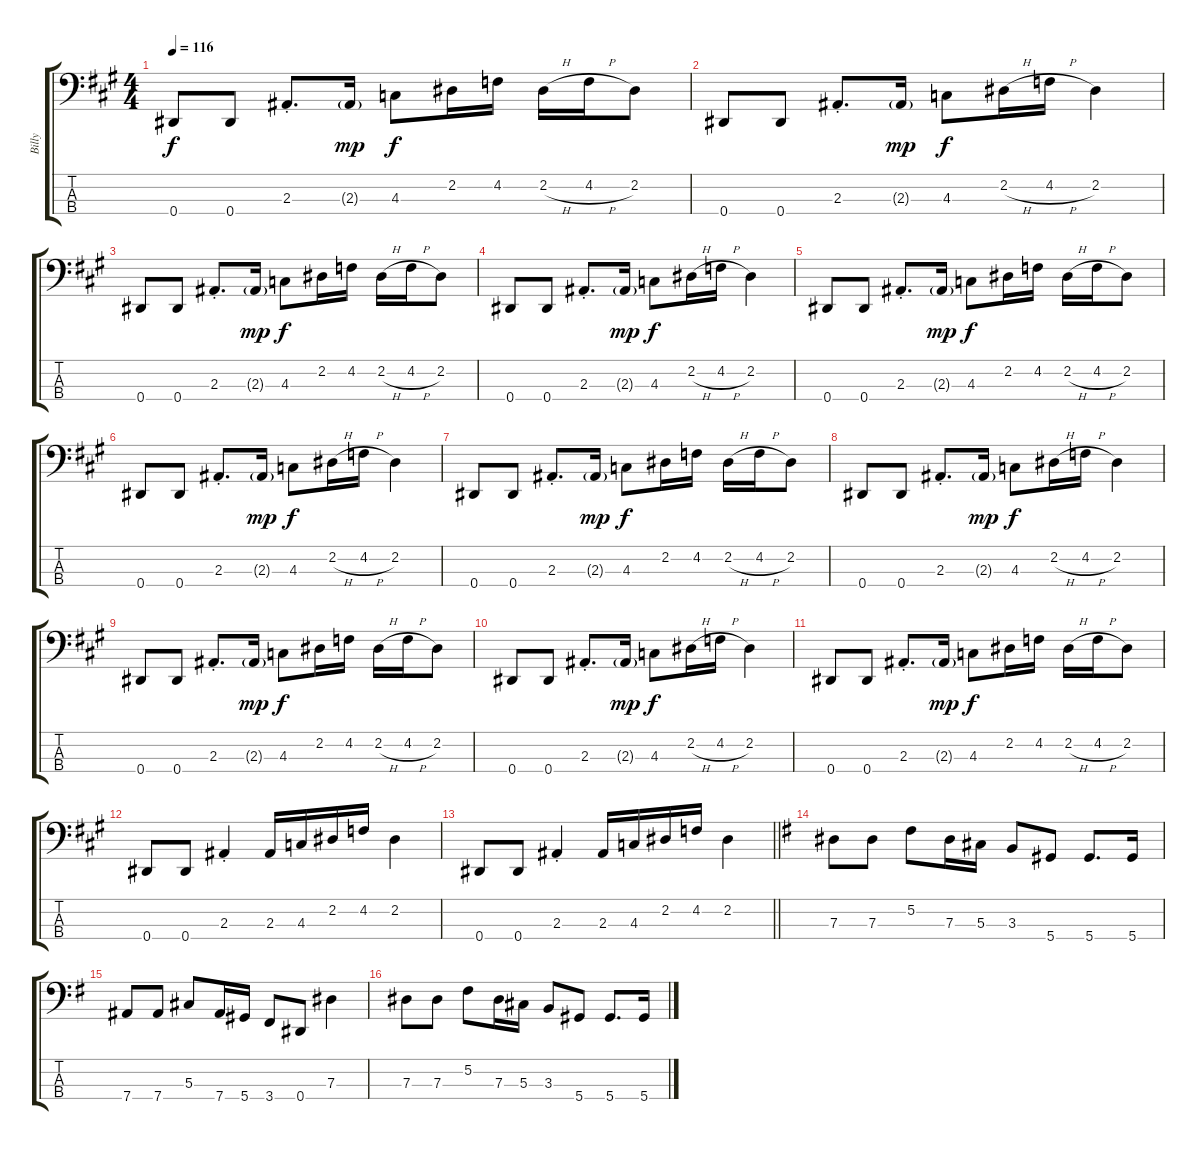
\track ("Billy" "Billy") {instrument electricbassfinger}
\staff {score tabs}
\tuning (Gb2 Db2 Ab1 Eb1) {hide}
\ts (4 4)
\tempo 116
\clef f4
\ks a
0.4.8{dy f} 0.4.8 2.3{st}.8{d} 2.3{g}.16{dy mp} 4.3.8{dy f} 2.2.16 4.2.16 2.2{h}.16 4.2{h}.16 2.2.8 |
0.4.8 0.4.8 2.3{st}.8{d} 2.3{g}.16{dy mp} 4.3.8{dy f} 2.2{h}.16 4.2{h}.16 2.2.4 |
0.4.8 0.4.8 2.3{st}.8{d} 2.3{g}.16{dy mp} 4.3.8{dy f} 2.2.16 4.2.16 2.2{h}.16 4.2{h}.16 2.2.8 |
0.4.8 0.4.8 2.3{st}.8{d} 2.3{g}.16{dy mp} 4.3.8{dy f} 2.2{h}.16 4.2{h}.16 2.2.4 |
0.4.8 0.4.8 2.3{st}.8{d} 2.3{g}.16{dy mp} 4.3.8{dy f} 2.2.16 4.2.16 2.2{h}.16 4.2{h}.16 2.2.8 |
0.4.8 0.4.8 2.3{st}.8{d} 2.3{g}.16{dy mp} 4.3.8{dy f} 2.2{h}.16 4.2{h}.16 2.2.4 |
0.4.8 0.4.8 2.3{st}.8{d} 2.3{g}.16{dy mp} 4.3.8{dy f} 2.2.16 4.2.16 2.2{h}.16 4.2{h}.16 2.2.8 |
0.4.8 0.4.8 2.3{st}.8{d} 2.3{g}.16{dy mp} 4.3.8{dy f} 2.2{h}.16 4.2{h}.16 2.2.4 |
0.4.8 0.4.8 2.3{st}.8{d} 2.3{g}.16{dy mp} 4.3.8{dy f} 2.2.16 4.2.16 2.2{h}.16 4.2{h}.16 2.2.8 |
0.4.8 0.4.8 2.3{st}.8{d} 2.3{g}.16{dy mp} 4.3.8{dy f} 2.2{h}.16 4.2{h}.16 2.2.4 |
0.4.8 0.4.8 2.3{st}.8{d} 2.3{g}.16{dy mp} 4.3.8{dy f} 2.2.16 4.2.16 2.2{h}.16 4.2{h}.16 2.2.8 |
0.4.8 0.4.8 2.3{st}.4 2.3.16 4.3.16 2.2.16 4.2.16 2.2.4 |
\barLineRight lightlight
0.4.8 0.4.8 2.3{st}.4 2.3.16 4.3.16 2.2.16 4.2.16 2.2.4 |
\ks eminor
7.3.8 7.3.8 5.2.8 7.3.16 5.3.16 3.3.8 5.4.8 5.4.8{d} 5.4.16 |
\ks g
7.4.8 7.4.8 5.3.8 7.4.16 5.4.16 3.4.8 0.4.8 7.3.4 |
7.3.8 7.3.8 5.2.8 7.3.16 5.3.16 3.3.8 5.4.8 5.4.8{d} 5.4.16
